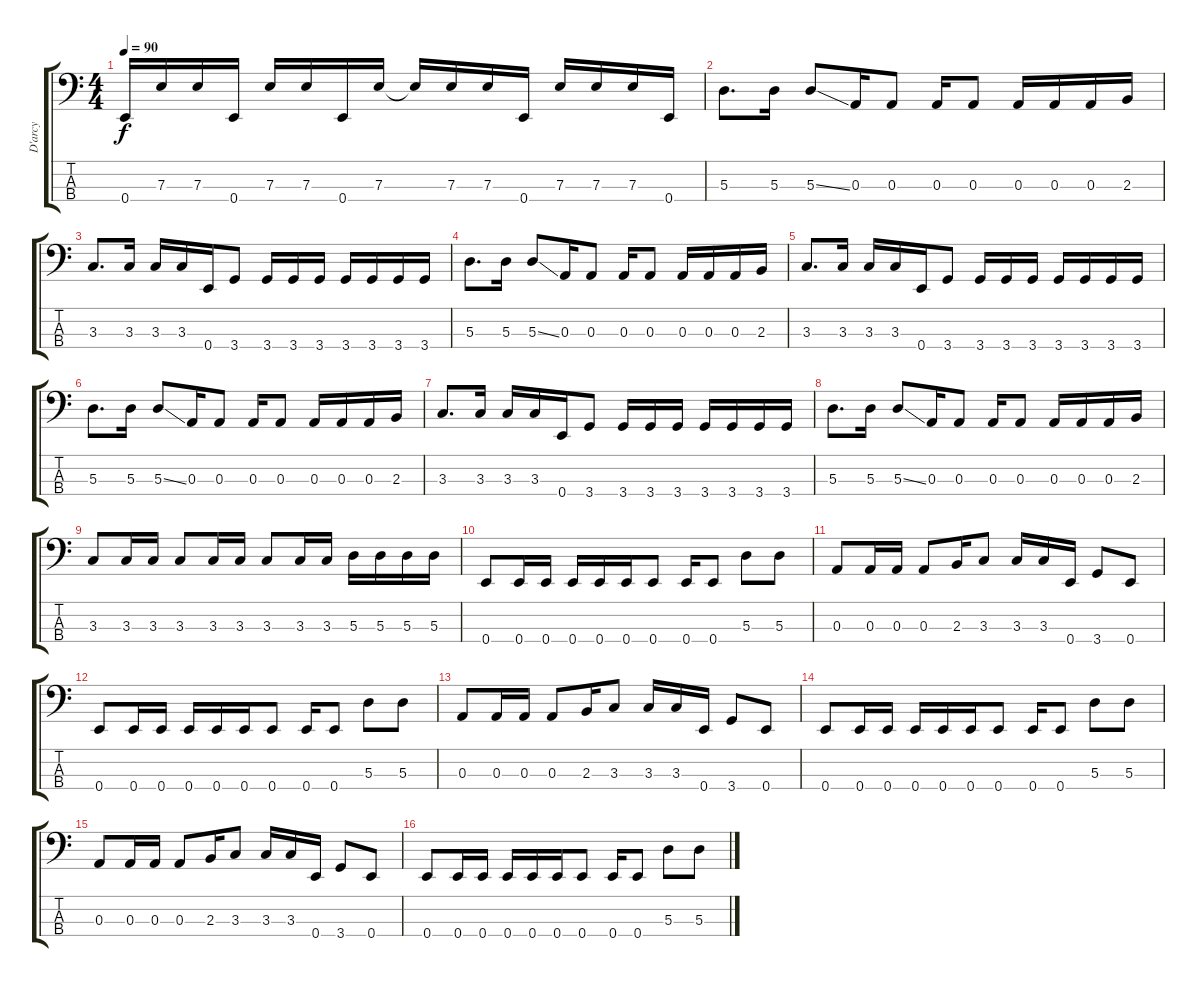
\track ("D'arcy" "D'arcy") {instrument fretlessbass}
\staff {score tabs}
\tuning (G2 D2 A1 E1) {hide}
\ts (4 4)
\tempo 90
\clef f4
\ks c
0.4.16{dy f} 7.3.16 7.3.16 0.4.16 7.3.16 7.3.16 0.4.16 7.3.16 7.3{t}.16 7.3.16 7.3.16 0.4.16 7.3.16 7.3.16 7.3.16 0.4.16 |
5.3.8{d} 5.3.16 5.3{ss}.8 0.3.16 0.3.8 0.3.16 0.3.8 0.3.16 0.3.16 0.3.16 2.3.16 |
3.3.8{d} 3.3.16 3.3.16 3.3.16 0.4.16 3.4.8 3.4.16 3.4.16 3.4.16 3.4.16 3.4.16 3.4.16 3.4.16 |
5.3.8{d} 5.3.16 5.3{ss}.8 0.3.16 0.3.8 0.3.16 0.3.8 0.3.16 0.3.16 0.3.16 2.3.16 |
3.3.8{d} 3.3.16 3.3.16 3.3.16 0.4.16 3.4.8 3.4.16 3.4.16 3.4.16 3.4.16 3.4.16 3.4.16 3.4.16 |
5.3.8{d} 5.3.16 5.3{ss}.8 0.3.16 0.3.8 0.3.16 0.3.8 0.3.16 0.3.16 0.3.16 2.3.16 |
3.3.8{d} 3.3.16 3.3.16 3.3.16 0.4.16 3.4.8 3.4.16 3.4.16 3.4.16 3.4.16 3.4.16 3.4.16 3.4.16 |
5.3.8{d} 5.3.16 5.3{ss}.8 0.3.16 0.3.8 0.3.16 0.3.8 0.3.16 0.3.16 0.3.16 2.3.16 |
3.3.8 3.3.16 3.3.16 3.3.8 3.3.16 3.3.16 3.3.8 3.3.16 3.3.16 5.3.16 5.3.16 5.3.16 5.3.16 |
0.4.8 0.4.16 0.4.16 0.4.16 0.4.16 0.4.16 0.4.8 0.4.16 0.4.8 5.3.8 5.3.8 |
0.3.8 0.3.16 0.3.16 0.3.8 2.3.16 3.3.8 3.3.16 3.3.16 0.4.16 3.4.8 0.4.8 |
0.4.8 0.4.16 0.4.16 0.4.16 0.4.16 0.4.16 0.4.8 0.4.16 0.4.8 5.3.8 5.3.8 |
0.3.8 0.3.16 0.3.16 0.3.8 2.3.16 3.3.8 3.3.16 3.3.16 0.4.16 3.4.8 0.4.8 |
0.4.8 0.4.16 0.4.16 0.4.16 0.4.16 0.4.16 0.4.8 0.4.16 0.4.8 5.3.8 5.3.8 |
0.3.8 0.3.16 0.3.16 0.3.8 2.3.16 3.3.8 3.3.16 3.3.16 0.4.16 3.4.8 0.4.8 |
0.4.8 0.4.16 0.4.16 0.4.16 0.4.16 0.4.16 0.4.8 0.4.16 0.4.8 5.3.8 5.3.8
